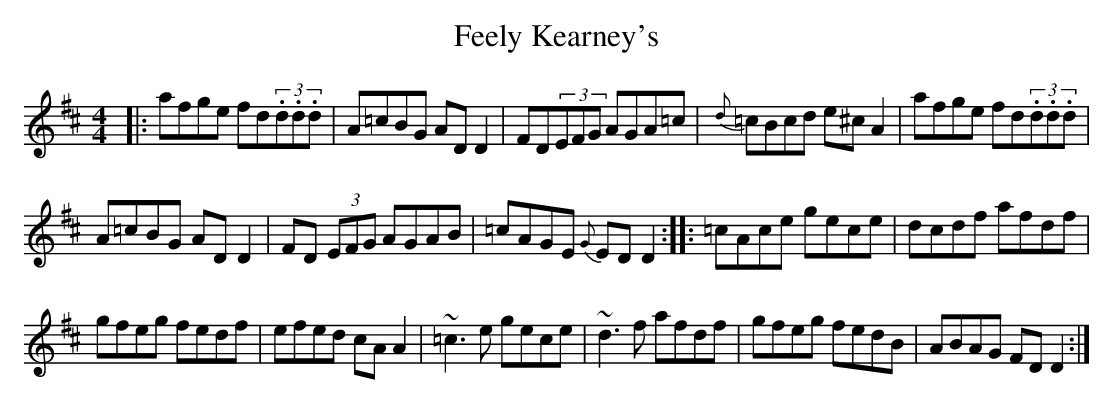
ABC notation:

X:1
T:Feely Kearney's
composed
M:4/4
K:D
|: afge fd(3.d.d.d | A=cBG ADD2 | FD(3EFG AGA=c | {d}=cBcd e^cA2 | afge fd(3.d.d.d |
A=cBG ADD2 | FD (3EFG AGAB | =cAGE {G}EDD2 :: =cAce gece | dcdf afdf |
gfeg fedf | efed cAA2 | ~=c3e gece | ~d3f afdf | gfeg fedB | ABAG FDD2 :|
